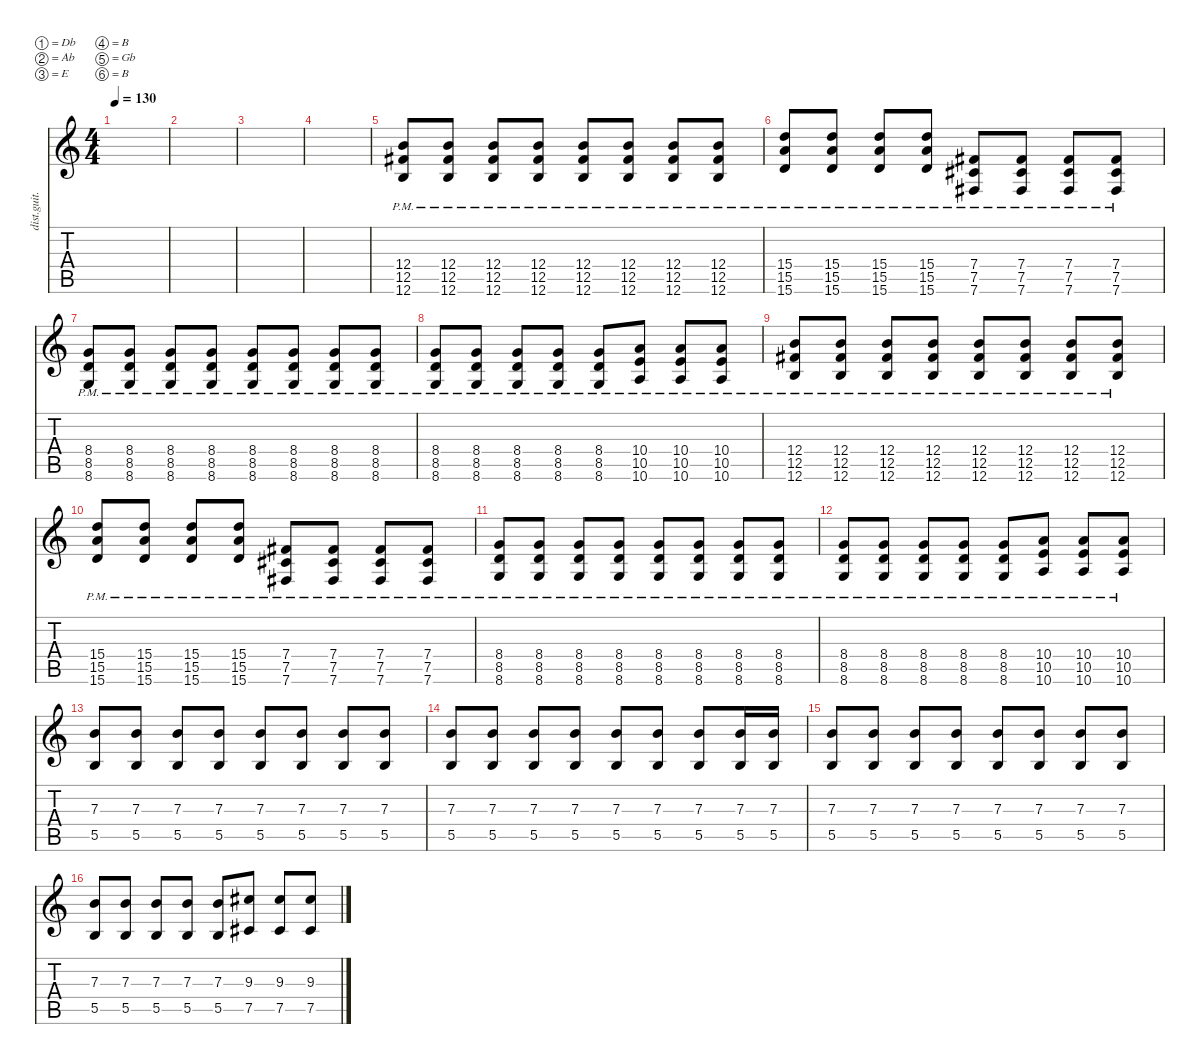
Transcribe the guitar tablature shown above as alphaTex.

\defaultSystemsLayout 4
\hideDynamics
\bracketExtendMode nobrackets
\otherSystemsTrackNameOrientation horizontal
\track ("Lee Malia" "dist.guit.") {instrument distortionguitar}
\staff {score tabs}
\tuning (Db4 Ab3 E3 B2 Gb2 B1)
\ts (4 4)
\tempo 130
\clef g2
\ks c
|
|
|
|
(12.6{pm} 12.5{pm acc #} 12.4{pm}).8{beam Up} (12.6{pm} 12.5{pm acc #} 12.4{pm}).8{beam Up} (12.6{pm} 12.5{pm acc #} 12.4{pm}).8{beam Up} (12.6{pm} 12.5{pm acc #} 12.4{pm}).8{beam Up} (12.6{pm} 12.5{pm acc #} 12.4{pm}).8{beam Up} (12.6{pm} 12.5{pm acc #} 12.4{pm}).8{beam Up} (12.6{pm} 12.5{pm acc #} 12.4{pm}).8{beam Up} (12.6{pm} 12.5{pm acc #} 12.4{pm}).8{beam Up} |
(15.6{pm} 15.5{pm} 15.4{pm}).8{beam Up} (15.6{pm} 15.4{pm} 15.5{pm}).8{beam Up} (15.6{pm} 15.5{pm} 15.4{pm}).8{beam Up} (15.6{pm} 15.4{pm} 15.5{pm}).8{beam Up} (7.6{pm acc #} 7.5{pm acc #} 7.4{pm acc #}).8{beam Up} (7.6{pm acc #} 7.5{pm acc #} 7.4{pm acc #}).8{beam Up} (7.6{pm acc #} 7.5{pm acc #} 7.4{pm acc #}).8{beam Up} (7.6{pm acc #} 7.5{pm acc #} 7.4{pm acc #}).8{beam Up} |
(8.6{pm} 8.5{pm} 8.4{pm}).8{beam Up} (8.6{pm} 8.5{pm} 8.4{pm}).8{beam Up} (8.6{pm} 8.5{pm} 8.4{pm}).8{beam Up} (8.6{pm} 8.5{pm} 8.4{pm}).8{beam Up} (8.6{pm} 8.5{pm} 8.4{pm}).8{beam Up} (8.6{pm} 8.5{pm} 8.4{pm}).8{beam Up} (8.6{pm} 8.5{pm} 8.4{pm}).8{beam Up} (8.6{pm} 8.5{pm} 8.4{pm}).8{beam Up} |
(8.6{pm} 8.4{pm} 8.5{pm}).8{beam Up} (8.6{pm} 8.5{pm} 8.4{pm}).8{beam Up} (8.6{pm} 8.5{pm} 8.4{pm}).8{beam Up} (8.6{pm} 8.5{pm} 8.4{pm}).8{beam Up} (8.6{pm} 8.4{pm} 8.5{pm}).8{beam Up} (10.6{pm} 10.5{pm} 10.4{pm}).8{beam Up} (10.6{pm} 10.5{pm} 10.4{pm}).8{beam Up} (10.6{pm} 10.5{pm} 10.4{pm}).8{beam Up} |
(12.6{pm} 12.5{pm acc #} 12.4{pm}).8{beam Up} (12.6{pm} 12.5{pm acc #} 12.4{pm}).8{beam Up} (12.6{pm} 12.5{pm acc #} 12.4{pm}).8{beam Up} (12.6{pm} 12.5{pm acc #} 12.4{pm}).8{beam Up} (12.6{pm} 12.5{pm acc #} 12.4{pm}).8{beam Up} (12.6{pm} 12.5{pm acc #} 12.4{pm}).8{beam Up} (12.6{pm} 12.5{pm acc #} 12.4{pm}).8{beam Up} (12.6{pm} 12.5{pm acc #} 12.4{pm}).8{beam Up} |
(15.6{pm} 15.5{pm} 15.4{pm}).8{beam Up} (15.6{pm} 15.4{pm} 15.5{pm}).8{beam Up} (15.6{pm} 15.5{pm} 15.4{pm}).8{beam Up} (15.6{pm} 15.4{pm} 15.5{pm}).8{beam Up} (7.6{pm acc #} 7.5{pm acc #} 7.4{pm acc #}).8{beam Up} (7.6{pm acc #} 7.5{pm acc #} 7.4{pm acc #}).8{beam Up} (7.6{pm acc #} 7.5{pm acc #} 7.4{pm acc #}).8{beam Up} (7.6{pm acc #} 7.5{pm acc #} 7.4{pm acc #}).8{beam Up} |
(8.6{pm} 8.5{pm} 8.4{pm}).8{beam Up} (8.6{pm} 8.5{pm} 8.4{pm}).8{beam Up} (8.6{pm} 8.5{pm} 8.4{pm}).8{beam Up} (8.6{pm} 8.5{pm} 8.4{pm}).8{beam Up} (8.6{pm} 8.5{pm} 8.4{pm}).8{beam Up} (8.6{pm} 8.5{pm} 8.4{pm}).8{beam Up} (8.6{pm} 8.5{pm} 8.4{pm}).8{beam Up} (8.6{pm} 8.5{pm} 8.4{pm}).8{beam Up} |
(8.6{pm} 8.4{pm} 8.5{pm}).8{beam Up} (8.6{pm} 8.5{pm} 8.4{pm}).8{beam Up} (8.6{pm} 8.5{pm} 8.4{pm}).8{beam Up} (8.6{pm} 8.5{pm} 8.4{pm}).8{beam Up} (8.6{pm} 8.4{pm} 8.5{pm}).8{beam Up} (10.6{pm} 10.5{pm} 10.4{pm}).8{beam Up} (10.6{pm} 10.5{pm} 10.4{pm}).8{beam Up} (10.6{pm} 10.5{pm} 10.4{pm}).8{beam Up} |
(5.5 7.3).8{beam Up} (7.3 5.5).8{beam Up} (7.3 5.5).8{beam Up} (5.5 7.3).8{beam Up} (5.5 7.3).8{beam Up} (5.5 7.3).8{beam Up} (5.5 7.3).8{beam Up} (5.5 7.3).8{beam Up} |
(5.5 7.3).8{beam Up} (7.3 5.5).8{beam Up} (7.3 5.5).8{beam Up} (5.5 7.3).8{beam Up} (5.5 7.3).8{beam Up} (5.5 7.3).8{beam Up} (5.5 7.3).8{beam Up} (5.5 7.3).16{beam Up} (5.5 7.3).16{beam Up} |
(5.5 7.3).8{beam Up} (7.3 5.5).8{beam Up} (7.3 5.5).8{beam Up} (5.5 7.3).8{beam Up} (5.5 7.3).8{beam Up} (5.5 7.3).8{beam Up} (5.5 7.3).8{beam Up} (5.5 7.3).8{beam Up} |
(5.5 7.3).8{beam Up} (7.3 5.5).8{beam Up} (7.3 5.5).8{beam Up} (5.5 7.3).8{beam Up} (5.5 7.3).8{beam Up} (7.5{acc #} 9.3{acc #}).8{beam Up} (7.5{acc #} 9.3{acc #}).8{beam Up} (7.5{acc #} 9.3{acc #}).8{beam Up}
